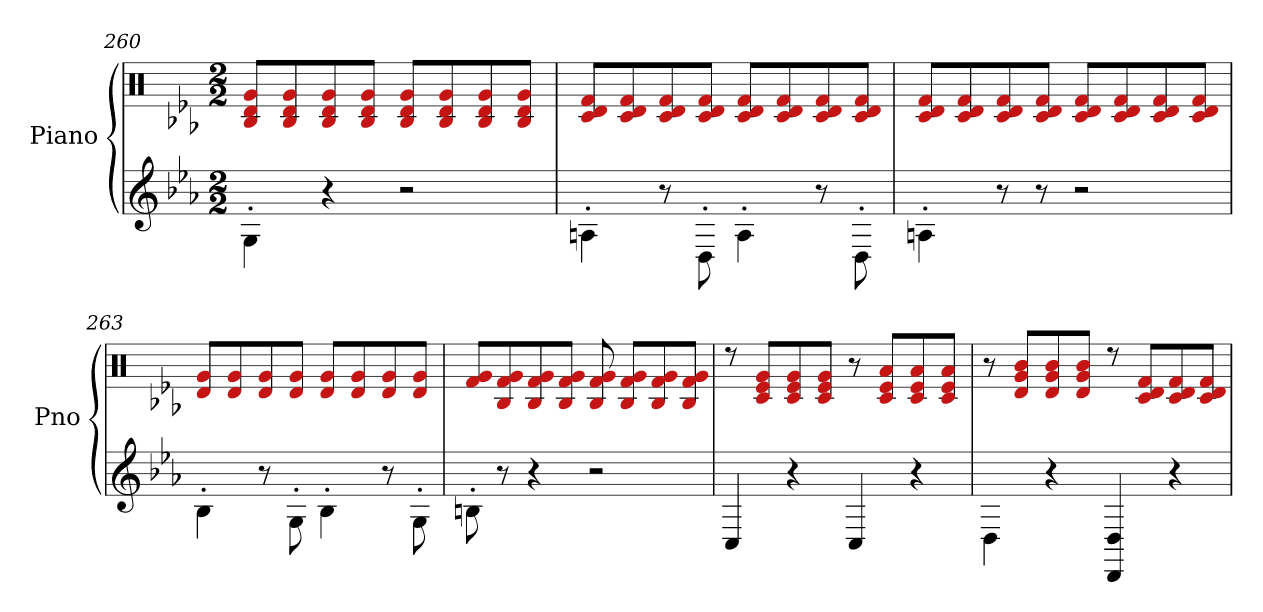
**kern	**kern
*part1	*part1
*staff2	*staff1
*I"Piano	*
*I'Pno	*
*clefG2	*clefX
*k[b-e-a-]	*k[b-e-a-]
*M2/2	*M2/2
=260	=260
4G'\	8B-/ 8d/ 8g/L
.	8B-/ 8d/ 8g/
4r	8B-/ 8d/ 8g/
.	8B-/ 8d/ 8g/J
2r	8B-/ 8d/ 8g/L
.	8B-/ 8d/ 8g/
.	8B-/ 8d/ 8g/
.	8B-/ 8d/ 8g/J
!!LO:LB:g=z
=261	=261
4An'\	8c/ 8d/ 8f#X/L
.	8c/ 8d/ 8f#/
8r	8c/ 8d/ 8f#/
8D'\	8c/ 8d/ 8f#/J
4A'\	8c/ 8d/ 8f#/L
.	8c/ 8d/ 8f#/
8r	8c/ 8d/ 8f#/
8D'\	8c/ 8d/ 8f#/J
!!LO:LB:g=z
=262	=262
4An'\	8c/ 8d/ 8f#X/L
.	8c/ 8d/ 8f#/
8r	8c/ 8d/ 8f#/
8r	8c/ 8d/ 8f#/J
2r	8c/ 8d/ 8f#/L
.	8c/ 8d/ 8f#/
.	8c/ 8d/ 8f#/
.	8c/ 8d/ 8f#/J
=263	=263
4B-'\	8d/ 8g/L
.	8d/ 8g/
8r	8d/ 8g/
8G'\	8d/ 8g/J
4B-'\	8d/ 8g/L
.	8d/ 8g/
8r	8d/ 8g/
8G'\	8d/ 8g/J
=264	=264
8Bn'\	8fn/ 8g/L
8r	8Bn/ 8f/ 8g/
4r	8B/ 8f/ 8g/
.	8B/ 8f/ 8g/J
2r	8B/ 8f/ 8g/
.	8B/ 8f/ 8g/L
.	8B/ 8f/ 8g/
.	8B/ 8f/ 8g/J
!!LO:LB:g=z
=265	=265
4C/	8rdd
.	8c/ 8e-/ 8g/L
4r	8c/ 8e-/ 8g/
.	8c/ 8e-/ 8g/J
4C/	8r
.	8c/ 8e-/ 8an/L
4r	8c/ 8e-/ 8a/
.	8c/ 8e-/ 8a/J
=266	=266
4D\	8r
.	8d/ 8g/ 8b-/L
4r	8d/ 8g/ 8b-/
.	8d/ 8g/ 8b-/J
4DD/ 4D/	8rdd
.	8c/ 8d/ 8f#X/L
4r	8c/ 8d/ 8f#/
.	8c/ 8d/ 8f#/J
=	=
*-	*-
